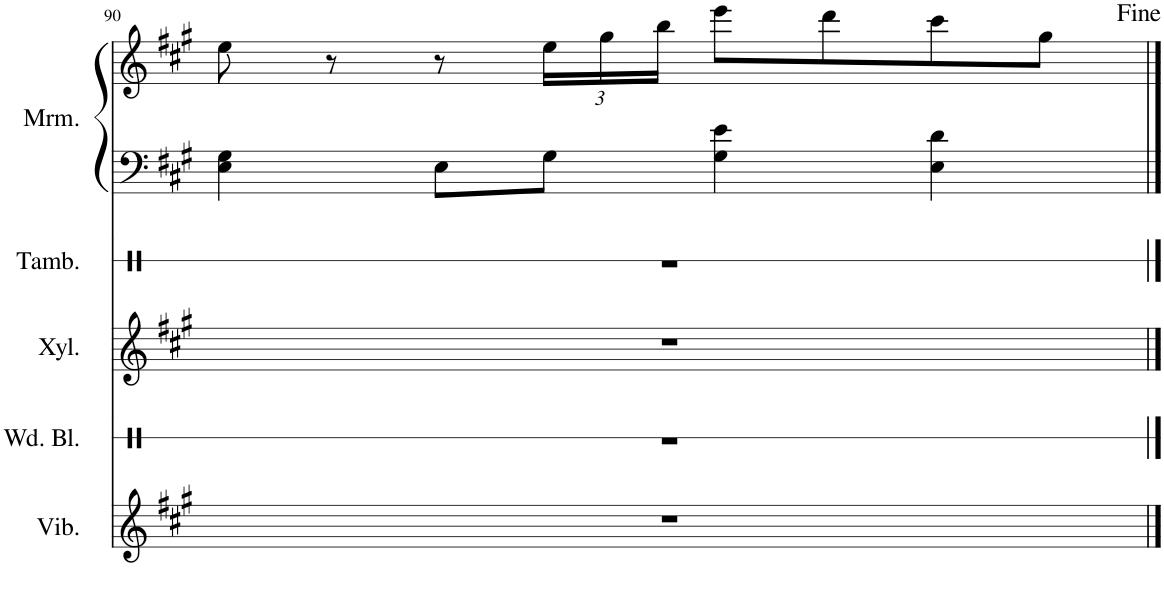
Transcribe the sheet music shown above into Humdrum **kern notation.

**kern	**kern	**kern	**kern	**kern	**kern
*part5	*part4	*part3	*part2	*part1	*part1
*staff6	*staff5	*staff4	*staff3	*staff2	*staff1
*I"Vibraphone	*I"Wood Blocks	*I"Xylophone	*I"Tambourine	*I"Marimba	*
*I'Vib.	*I'Wd. Bl.	*I'Xyl.	*I'Tamb.	*I'Mrm.	*
!!LO:PB:g=z
*clefG2	*clefX	*clefG2	*clefX	*clefF4	*clefG2
*	*	*Trd-7c-12	*	*	*
*k[f#c#g#]	*k[]	*k[f#c#g#]	*k[]	*k[f#c#g#]	*k[f#c#g#]
*M4/4	*M4/4	*M4/4	*M4/4	*M4/4	*M4/4
=90	=90	=90	=90	=90	=90
1r	1r	1r	1r	4E\ 4G#\	8ee\
.	.	.	.	.	8r
.	.	.	.	8E\L	8r
*	*	*	*	*	*Xbrackettup
.	.	.	.	8G#\J	24ee\LL
.	.	.	.	.	24gg#\
.	.	.	.	.	24bb\JJ
.	.	.	.	4G#\ 4e\	8eee\L
.	.	.	.	.	8ddd\
.	.	.	.	4E\ 4d\	8ccc#\
.	.	.	.	.	8gg#\J
==	==	==	==	==	==
*-	*-	*-	*-	*-	*-
